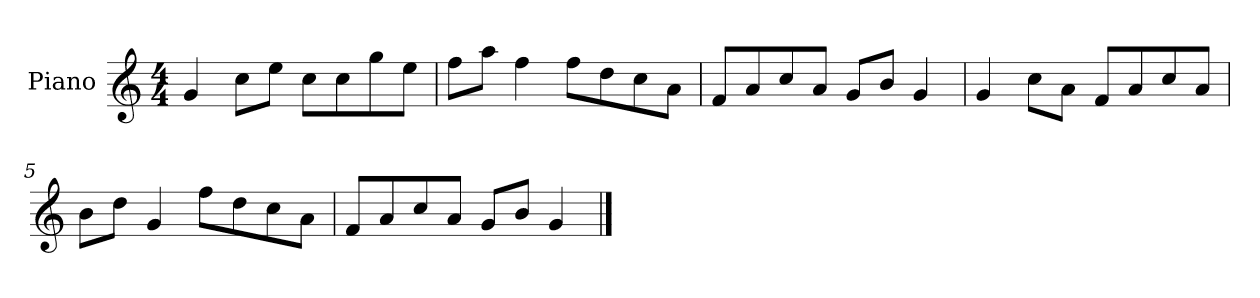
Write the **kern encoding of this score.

**kern
*part1
*staff1
*I"Piano
*I'P-no
*clefG2
*k[]
*M4/4
*MM90
=1
4g/
8cc\L
8ee\J
8cc\L
8cc\
8gg\
8ee\J
=2
8ff\L
8aa\J
4ff\
8ff\L
8dd\
8cc\
8a\J
=3
8f/L
8a/
8cc/
8a/J
8g/L
8b/J
4g/
=4
4g/
8cc\L
8a\J
8f/L
8a/
8cc/
8a/J
=5
8b\L
8dd\J
4g/
8ff\L
8dd\
8cc\
8a\J
!!LO:LB:g=z
=6
8f/L
8a/
8cc/
8a/J
8g/L
8b/J
4g/
==
*-
